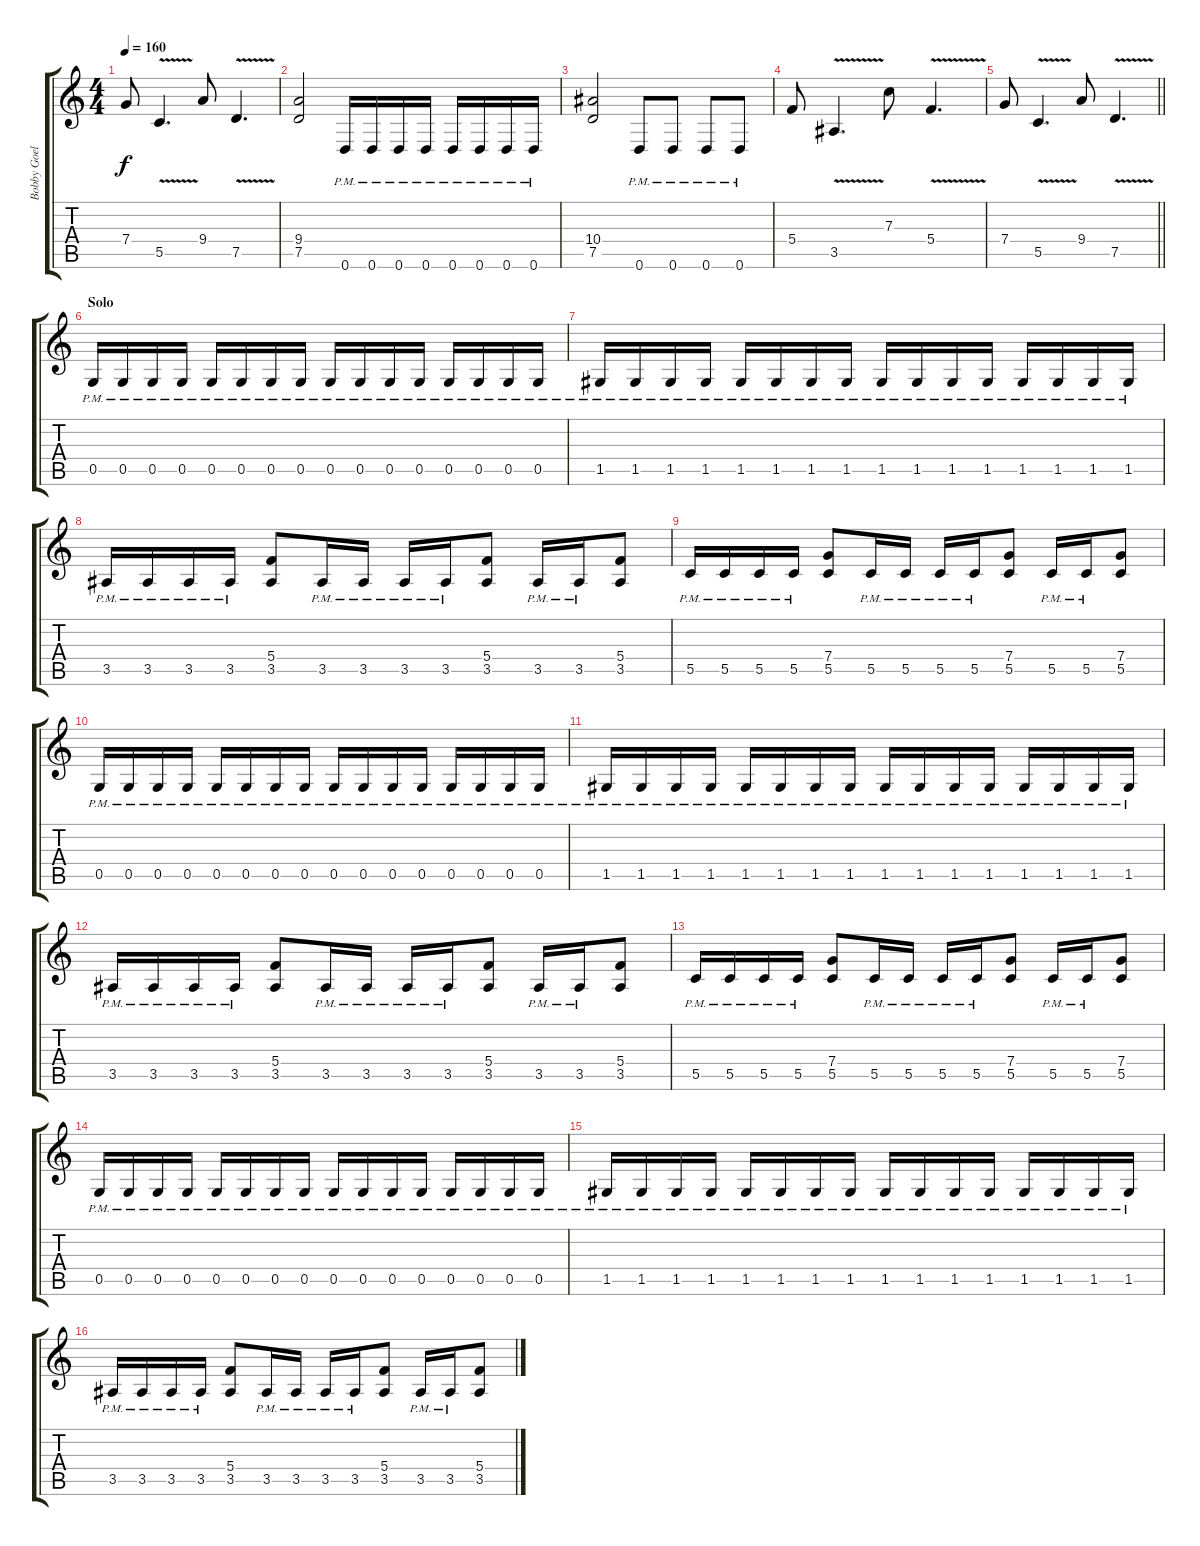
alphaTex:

\track ("Bobby Goelble" "Bobby Goel") {instrument distortionguitar}
\staff {score tabs}
\tuning (D4 A3 F3 C3 G2 D2) {hide}
\ts (4 4)
\tempo 160
\clef g2
\ks c
7.4.8{dy f} 5.5{v}.4{d} 9.4.8 7.5{v}.4{d} |
(9.4 7.5).2 0.6{pm}.16 0.6{pm}.16 0.6{pm}.16 0.6{pm}.16 0.6{pm}.16 0.6{pm}.16 0.6{pm}.16 0.6{pm}.16 |
(10.4 7.5).2 0.6{pm}.8 0.6{pm}.8 0.6{pm}.8 0.6{pm}.8 |
5.4.8 3.5{v}.4{d} 7.3.8 5.4{v}.4{d} |
\barLineRight lightlight
7.4.8 5.5{v}.4{d} 9.4.8 7.5{v}.4{d} |
\section ("" "Solo")
0.5{pm}.16 0.5{pm}.16 0.5{pm}.16 0.5{pm}.16 0.5{pm}.16 0.5{pm}.16 0.5{pm}.16 0.5{pm}.16 0.5{pm}.16 0.5{pm}.16 0.5{pm}.16 0.5{pm}.16 0.5{pm}.16 0.5{pm}.16 0.5{pm}.16 0.5{pm}.16 |
1.5{pm}.16 1.5{pm}.16 1.5{pm}.16 1.5{pm}.16 1.5{pm}.16 1.5{pm}.16 1.5{pm}.16 1.5{pm}.16 1.5{pm}.16 1.5{pm}.16 1.5{pm}.16 1.5{pm}.16 1.5{pm}.16 1.5{pm}.16 1.5{pm}.16 1.5{pm}.16 |
3.5{pm}.16 3.5{pm}.16 3.5{pm}.16 3.5{pm}.16 (5.4 3.5).8 3.5{pm}.16 3.5{pm}.16 3.5{pm}.16 3.5{pm}.16 (5.4 3.5).8 3.5{pm}.16 3.5{pm}.16 (5.4 3.5).8 |
5.5{pm}.16 5.5{pm}.16 5.5{pm}.16 5.5{pm}.16 (7.4 5.5).8 5.5{pm}.16 5.5{pm}.16 5.5{pm}.16 5.5{pm}.16 (7.4 5.5).8 5.5{pm}.16 5.5{pm}.16 (7.4 5.5).8 |
0.5{pm}.16 0.5{pm}.16 0.5{pm}.16 0.5{pm}.16 0.5{pm}.16 0.5{pm}.16 0.5{pm}.16 0.5{pm}.16 0.5{pm}.16 0.5{pm}.16 0.5{pm}.16 0.5{pm}.16 0.5{pm}.16 0.5{pm}.16 0.5{pm}.16 0.5{pm}.16 |
1.5{pm}.16 1.5{pm}.16 1.5{pm}.16 1.5{pm}.16 1.5{pm}.16 1.5{pm}.16 1.5{pm}.16 1.5{pm}.16 1.5{pm}.16 1.5{pm}.16 1.5{pm}.16 1.5{pm}.16 1.5{pm}.16 1.5{pm}.16 1.5{pm}.16 1.5{pm}.16 |
3.5{pm}.16 3.5{pm}.16 3.5{pm}.16 3.5{pm}.16 (5.4 3.5).8 3.5{pm}.16 3.5{pm}.16 3.5{pm}.16 3.5{pm}.16 (5.4 3.5).8 3.5{pm}.16 3.5{pm}.16 (5.4 3.5).8 |
5.5{pm}.16 5.5{pm}.16 5.5{pm}.16 5.5{pm}.16 (7.4 5.5).8 5.5{pm}.16 5.5{pm}.16 5.5{pm}.16 5.5{pm}.16 (7.4 5.5).8 5.5{pm}.16 5.5{pm}.16 (7.4 5.5).8 |
0.5{pm}.16 0.5{pm}.16 0.5{pm}.16 0.5{pm}.16 0.5{pm}.16 0.5{pm}.16 0.5{pm}.16 0.5{pm}.16 0.5{pm}.16 0.5{pm}.16 0.5{pm}.16 0.5{pm}.16 0.5{pm}.16 0.5{pm}.16 0.5{pm}.16 0.5{pm}.16 |
1.5{pm}.16 1.5{pm}.16 1.5{pm}.16 1.5{pm}.16 1.5{pm}.16 1.5{pm}.16 1.5{pm}.16 1.5{pm}.16 1.5{pm}.16 1.5{pm}.16 1.5{pm}.16 1.5{pm}.16 1.5{pm}.16 1.5{pm}.16 1.5{pm}.16 1.5{pm}.16 |
3.5{pm}.16 3.5{pm}.16 3.5{pm}.16 3.5{pm}.16 (5.4 3.5).8 3.5{pm}.16 3.5{pm}.16 3.5{pm}.16 3.5{pm}.16 (5.4 3.5).8 3.5{pm}.16 3.5{pm}.16 (5.4 3.5).8
